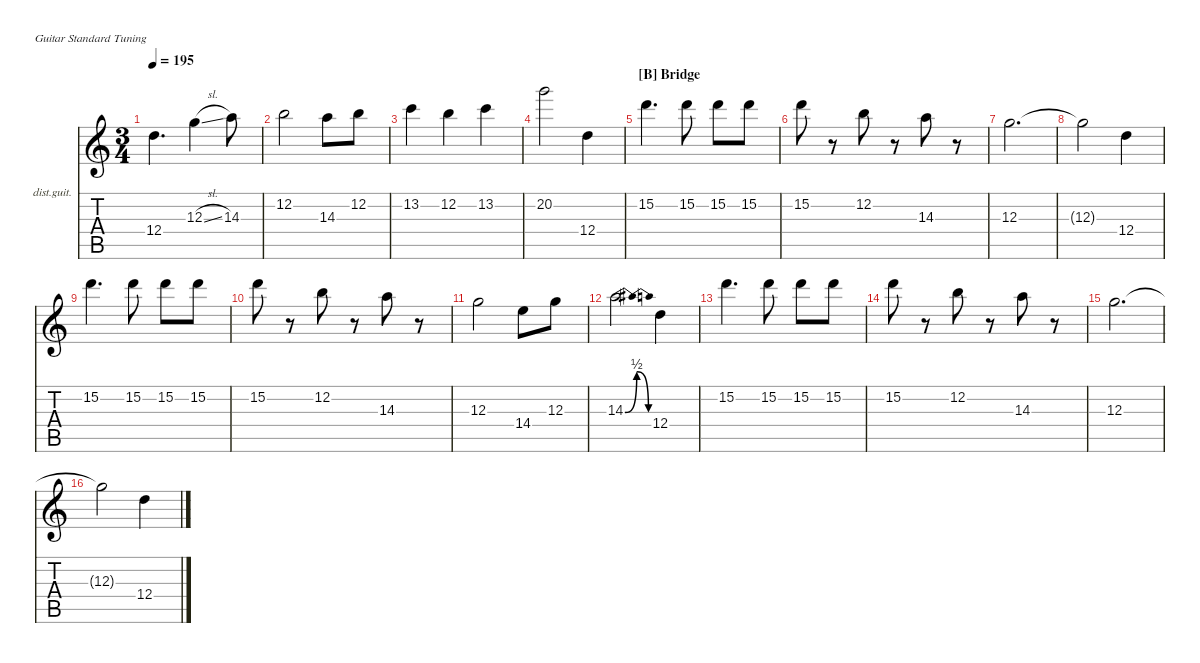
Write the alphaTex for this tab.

\hideDynamics
\bracketExtendMode nobrackets
\firstSystemTrackNameOrientation horizontal
\track ("Lead Guitar" "dist.guit.") {instrument distortionguitar}
\staff {score tabs}
\tuning (E4 B3 G3 D3 A2 E2)
\ts (3 4)
\tempo 195
\clef g2
\ks aminor
12.4.4{d dy mf beam Down} 12.3{sl}.4{beam Down} 14.3.8{beam Down} |
12.2.2{beam Down} 14.3.8{beam Down} 12.2.8{beam Down} |
13.2.4{beam Down} 12.2.4{beam Down} 13.2.4{beam Down} |
20.2.2{beam Down} 12.4.4{beam Down} |
\section ("B" "Bridge")
15.2.4{d beam Down} 15.2.8{beam Down} 15.2.8{beam Down} 15.2.8{beam Down} |
15.2.8{beam Down} r.8{beam Down} 12.2.8{beam Down} r.8{beam Down} 14.3.8{beam Down} r.8{beam Down} |
12.3.2{d beam Down} |
12.3{t}.2{beam Down} 12.4.4{beam Down} |
15.2.4{d beam Down} 15.2.8{beam Down} 15.2.8{beam Down} 15.2.8{beam Down} |
15.2.8{beam Down} r.8{beam Down} 12.2.8{beam Down} r.8{beam Down} 14.3.8{beam Down} r.8{beam Down} |
12.3.2{beam Down} 14.4.8{beam Down} 12.3.8{beam Down} |
14.3{be (bendrelease 0 0 10.799999999999999 2 20.4 2 30 0)}.2{beam Down} 12.4.4{beam Down} |
15.2.4{d beam Down} 15.2.8{beam Down} 15.2.8{beam Down} 15.2.8{beam Down} |
15.2.8{beam Down} r.8{beam Down} 12.2.8{beam Down} r.8{beam Down} 14.3.8{beam Down} r.8{beam Down} |
12.3.2{d beam Down} |
12.3{t}.2{beam Down} 12.4.4{beam Down}
